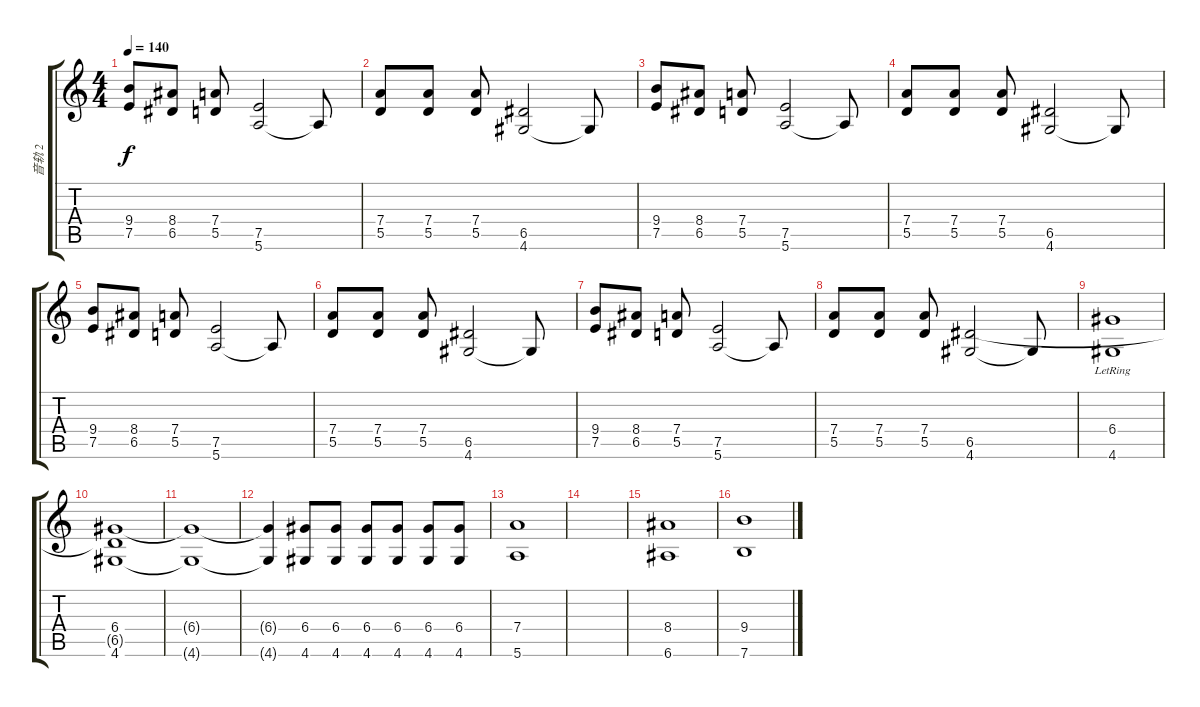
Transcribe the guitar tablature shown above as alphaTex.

\track ("音轨 2" "音轨 2") {instrument overdrivenguitar}
\staff {score tabs}
\tuning (E4 B3 G3 D3 A2 E2) {hide}
\ts (4 4)
\tempo 140
\clef g2
\ks c
(9.4 7.5).8{dy f} (8.4 6.5).8 (7.4 5.5).8 (7.5 5.6).2 5.6{t}.8 |
(7.4 5.5).8 (7.4 5.5).8 (7.4 5.5).8 (6.5 4.6).2 4.6{t}.8 |
(9.4 7.5).8 (8.4 6.5).8 (7.4 5.5).8 (7.5 5.6).2 5.6{t}.8 |
(7.4 5.5).8 (7.4 5.5).8 (7.4 5.5).8 (6.5 4.6).2 4.6{t}.8 |
(9.4 7.5).8 (8.4 6.5).8 (7.4 5.5).8 (7.5 5.6).2 5.6{t}.8 |
(7.4 5.5).8 (7.4 5.5).8 (7.4 5.5).8 (6.5 4.6).2 4.6{t}.8 |
(9.4 7.5).8 (8.4 6.5).8 (7.4 5.5).8 (7.5 5.6).2 5.6{t}.8 |
(7.4 5.5).8 (7.4 5.5).8 (7.4 5.5).8 (6.5 4.6).2 4.6{t}.8 |
(6.4{lr} 4.6{lr}).1 |
(6.4 6.5{t} 4.6).1 |
(6.4{t} 4.6{t}).1 |
(6.4{t} 4.6{t}).4 (6.4 4.6).8 (6.4 4.6).8 (6.4 4.6).8 (6.4 4.6).8 (6.4 4.6).8 (6.4 4.6).8 |
(7.4 5.6).1 |
|
(8.4 6.6).1 |
(9.4 7.6).1
